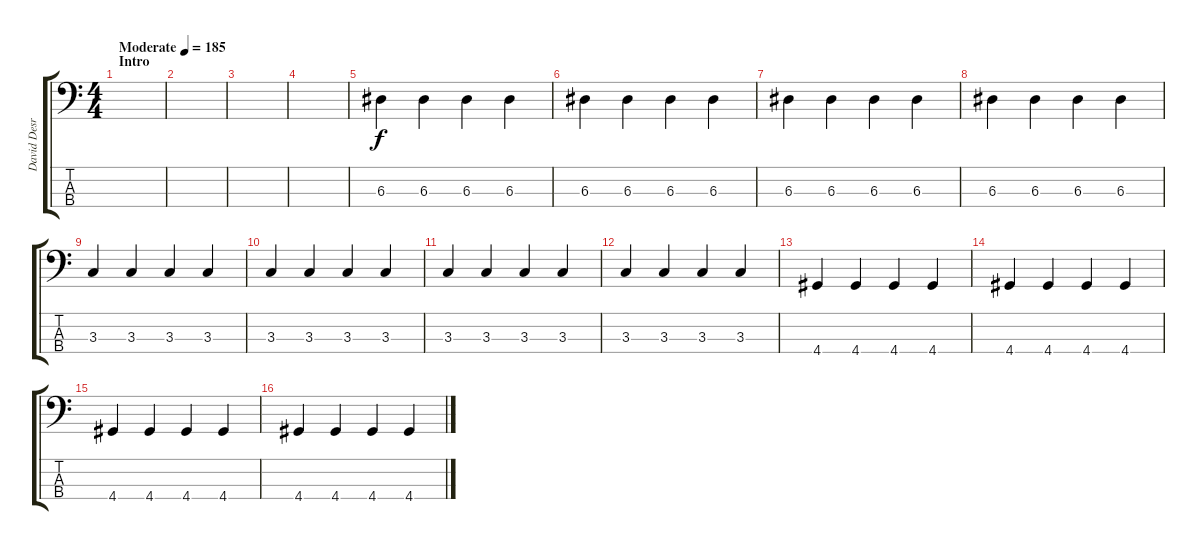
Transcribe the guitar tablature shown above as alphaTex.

\track ("David Desrosiers" "David Desr") {instrument electricbasspick}
\staff {score tabs}
\tuning (G2 D2 A1 E1) {hide}
\ts (4 4)
\section ("" "Intro")
\tempo (185 "Moderate")
\clef f4
\ks c
|
|
|
|
6.3.4 6.3.4 6.3.4 6.3.4 |
6.3.4 6.3.4 6.3.4 6.3.4 |
6.3.4 6.3.4 6.3.4 6.3.4 |
6.3.4 6.3.4 6.3.4 6.3.4 |
3.3.4 3.3.4 3.3.4 3.3.4 |
3.3.4 3.3.4 3.3.4 3.3.4 |
3.3.4 3.3.4 3.3.4 3.3.4 |
3.3.4 3.3.4 3.3.4 3.3.4 |
4.4.4 4.4.4 4.4.4 4.4.4 |
4.4.4 4.4.4 4.4.4 4.4.4 |
4.4.4 4.4.4 4.4.4 4.4.4 |
4.4.4 4.4.4 4.4.4 4.4.4
